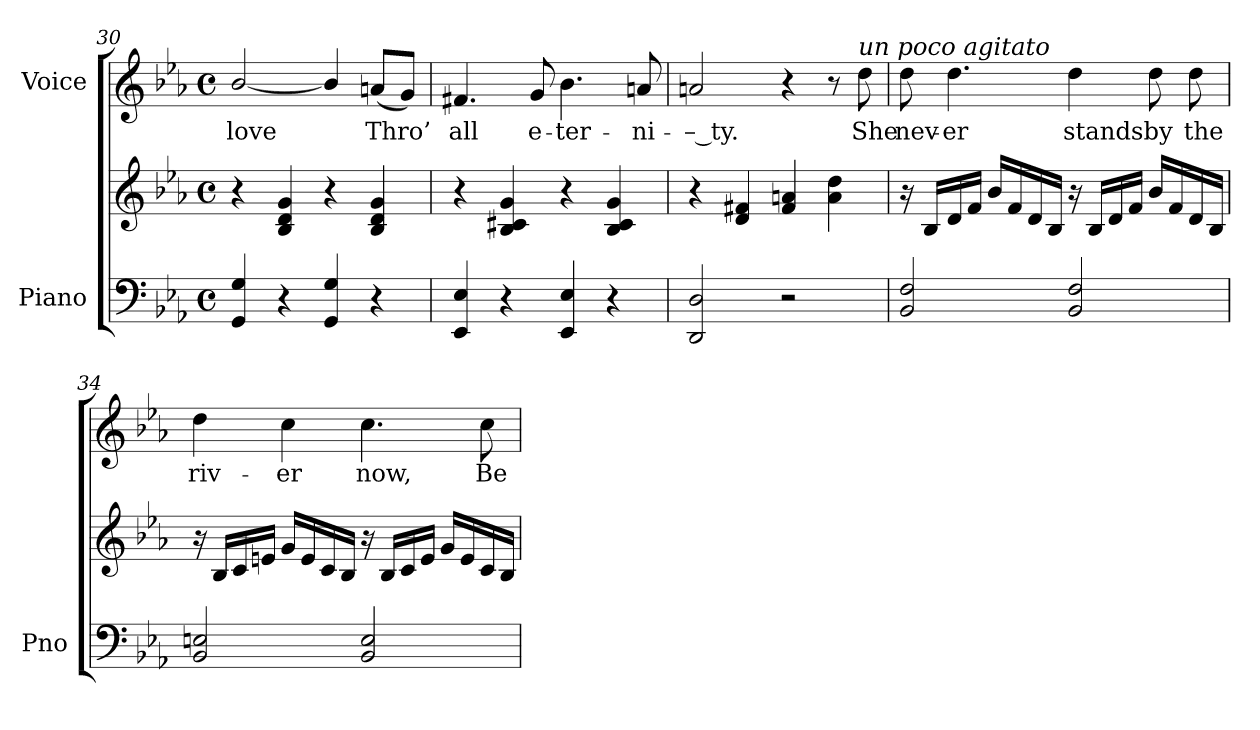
**kern	**kern	**kern	**text
*part2	*part2	*part1	*part1
*staff3	*staff2	*staff1	*staff1
*I"Piano	*	*I"Voice	*
*I'Pno	*	*	*
*clefF4	*clefG2	*clefG2	*
*k[b-e-a-]	*k[b-e-a-]	*k[b-e-a-]	*
*M4/4	*M4/4	*M4/4	*
*met(c)	*met(c)	*met(c)	*
=30	=30	=30	=30
!	!	!	!LO:LY:b
4GG/ 4G/	4r	[2b-/	love
4r	4B-/ 4d/ 4g/	.	.
4GG/ 4G/	4r	4b-/]	.
!	!	!	!LO:LY:b
4r	4B-/ 4d/ 4g/	(<8an/L	Thro’
.	.	8g/J)	.
=31	=31	=31	=31
!	!	!	!LO:LY:b
4EE-/ 4E-/	4r	4.f#X/	all
4r	4B-/ 4c#X/ 4g/	.	.
!	!	!	!LO:LY:b
.	.	8g/	e-
!	!	!	!LO:LY:b
4EE-/ 4E-/	4r	4.b-\	-ter-
4r	4B-/ 4c#/ 4g/	.	.
!	!	!	!LO:LY:b
.	.	8an/	-ni-
!!LO:LB:g=z
=32	=32	=32	=32
!	!	!	!LO:LY:b
2DD/ 2D/	4r	2an/	-– ty.
.	4d/ 4f#X/	.	.
2r	4f#/ 4an/	4r	.
.	4a\ 4dd\	8r	.
!	!	!LO:TX:a:i:t=un poco agitato	!
!	!	!	!LO:LY:b
.	.	8dd\	She
=33	=33	=33	=33
!	!	!	!LO:LY:b
2BB-/ 2F/	16r	8dd\	nev-
.	16B-/LL	.	.
!	!	!	!LO:LY:b
.	16d/	4.dd\	-er
.	16f/JJ	.	.
.	16b-/LL	.	.
.	16f/	.	.
.	16d/	.	.
.	16B-/JJ	.	.
!	!	!	!LO:LY:b
2BB-/ 2F/	16r	4dd\	stands
.	16B-/LL	.	.
.	16d/	.	.
.	16f/JJ	.	.
!	!	!	!LO:LY:b
.	16b-/LL	8dd\	by
.	16f/	.	.
!	!	!	!LO:LY:b
.	16d/	8dd\	the
.	16B-/JJ	.	.
=34	=34	=34	=34
!	!	!	!LO:LY:b
2BB-/ 2En/	16r	4dd\	riv-
.	16B-/LL	.	.
.	16c/	.	.
.	16en/JJ	.	.
!	!	!	!LO:LY:b
.	16g/LL	4cc\	-er
.	16e/	.	.
.	16c/	.	.
.	16B-/JJ	.	.
!	!	!	!LO:LY:b
2BB-/ 2E/	16r	4.cc\	now,
.	16B-/LL	.	.
.	16c/	.	.
.	16e/JJ	.	.
.	16g/LL	.	.
.	16e/	.	.
!	!	!	!LO:LY:b
.	16c/	8cc\	Be-
.	16B-/JJ	.	.
=	=	=	=
*-	*-	*-	*-
